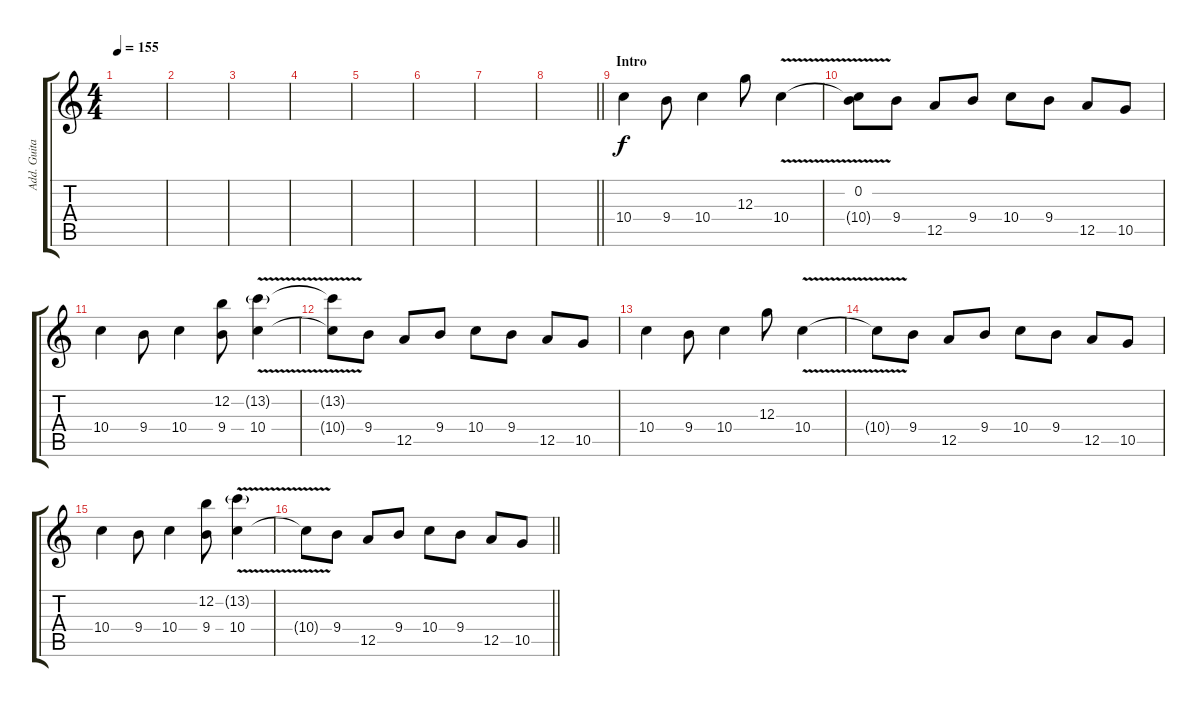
\track ("Add. Guitar" "Add. Guita") {instrument distortionguitar}
\staff {score tabs}
\tuning (E4 B3 G3 D3 A2 D2) {hide}
\ts (4 4)
\tempo 155
\clef g2
\ks c
|
|
|
|
|
|
|
\barLineRight lightlight
|
\section ("" "Intro")
10.4.4{balance 0} 9.4.8 10.4.4 12.3.8 10.4{v}.4 |
(0.2 10.4{t}).8 9.4.8 12.5.8 9.4.8 10.4.8 9.4.8 12.5.8 10.5.8 |
10.4.4 9.4.8 10.4.4 (12.2 9.4).8 (13.2{g} 10.4{v}).4 |
(13.2{t} 10.4{t}).8 9.4.8 12.5.8 9.4.8 10.4.8 9.4.8 12.5.8 10.5.8 |
10.4.4 9.4.8 10.4.4 12.3.8 10.4{v}.4 |
10.4{t}.8 9.4.8 12.5.8 9.4.8 10.4.8 9.4.8 12.5.8 10.5.8 |
10.4.4 9.4.8 10.4.4 (12.2 9.4).8 (13.2{g} 10.4{v}).4 |
\barLineRight lightlight
10.4{t}.8 9.4.8 12.5.8 9.4.8 10.4.8 9.4.8 12.5.8 10.5.8
